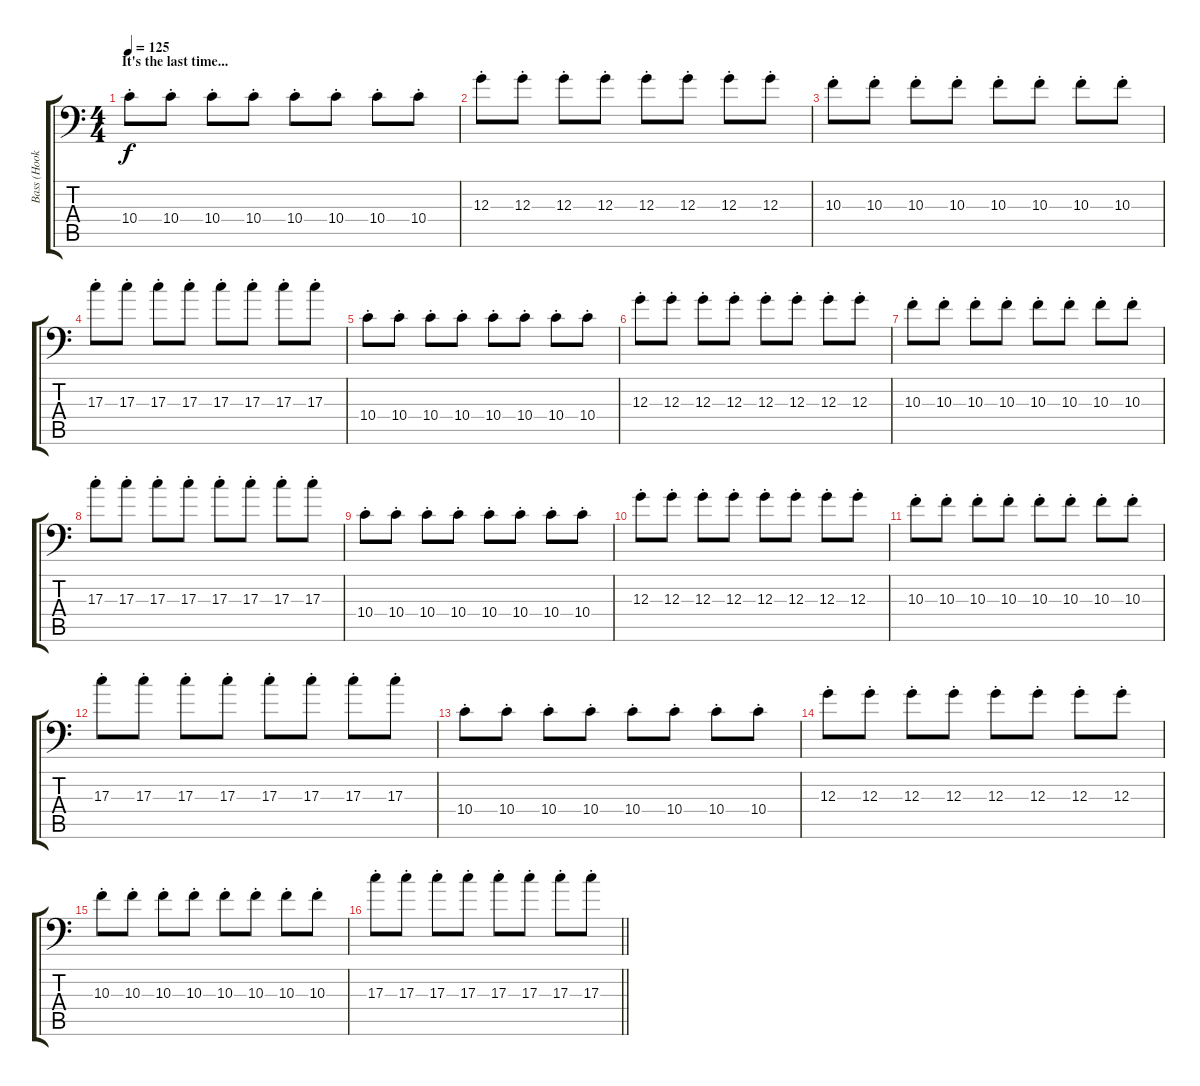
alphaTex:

\track ("Bass (Hooky)" "Bass (Hook") {instrument electricguitarclean}
\staff {score tabs}
\tuning (E3 B2 G2 D2 A1 E1) {hide}
\ts (4 4)
\section ("" "It's the last time...")
\tempo 125
\clef f4
\ks c
10.4{st}.8{dy f} 10.4{st}.8 10.4{st}.8 10.4{st}.8 10.4{st}.8 10.4{st}.8 10.4{st}.8 10.4{st}.8 |
12.3{st}.8 12.3{st}.8 12.3{st}.8 12.3{st}.8 12.3{st}.8 12.3{st}.8 12.3{st}.8 12.3{st}.8 |
10.3{st}.8 10.3{st}.8 10.3{st}.8 10.3{st}.8 10.3{st}.8 10.3{st}.8 10.3{st}.8 10.3{st}.8 |
17.3{st}.8 17.3{st}.8 17.3{st}.8 17.3{st}.8 17.3{st}.8 17.3{st}.8 17.3{st}.8 17.3{st}.8 |
10.4{st}.8 10.4{st}.8 10.4{st}.8 10.4{st}.8 10.4{st}.8 10.4{st}.8 10.4{st}.8 10.4{st}.8 |
12.3{st}.8 12.3{st}.8 12.3{st}.8 12.3{st}.8 12.3{st}.8 12.3{st}.8 12.3{st}.8 12.3{st}.8 |
10.3{st}.8 10.3{st}.8 10.3{st}.8 10.3{st}.8 10.3{st}.8 10.3{st}.8 10.3{st}.8 10.3{st}.8 |
17.3{st}.8 17.3{st}.8 17.3{st}.8 17.3{st}.8 17.3{st}.8 17.3{st}.8 17.3{st}.8 17.3{st}.8 |
10.4{st}.8 10.4{st}.8 10.4{st}.8 10.4{st}.8 10.4{st}.8 10.4{st}.8 10.4{st}.8 10.4{st}.8 |
12.3{st}.8 12.3{st}.8 12.3{st}.8 12.3{st}.8 12.3{st}.8 12.3{st}.8 12.3{st}.8 12.3{st}.8 |
10.3{st}.8 10.3{st}.8 10.3{st}.8 10.3{st}.8 10.3{st}.8 10.3{st}.8 10.3{st}.8 10.3{st}.8 |
17.3{st}.8 17.3{st}.8 17.3{st}.8 17.3{st}.8 17.3{st}.8 17.3{st}.8 17.3{st}.8 17.3{st}.8 |
10.4{st}.8 10.4{st}.8 10.4{st}.8 10.4{st}.8 10.4{st}.8 10.4{st}.8 10.4{st}.8 10.4{st}.8 |
12.3{st}.8 12.3{st}.8 12.3{st}.8 12.3{st}.8 12.3{st}.8 12.3{st}.8 12.3{st}.8 12.3{st}.8 |
10.3{st}.8 10.3{st}.8 10.3{st}.8 10.3{st}.8 10.3{st}.8 10.3{st}.8 10.3{st}.8 10.3{st}.8 |
\barLineRight lightlight
17.3{st}.8 17.3{st}.8 17.3{st}.8 17.3{st}.8 17.3{st}.8 17.3{st}.8 17.3{st}.8 17.3{st}.8
